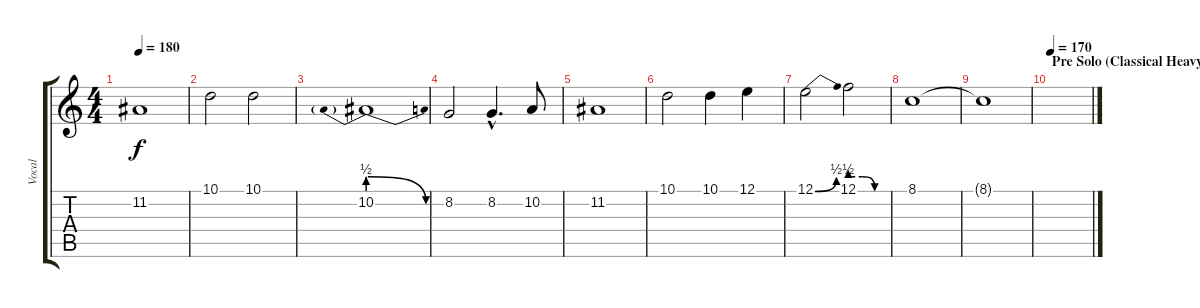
\track ("Vocal" "Vocal") {instrument violin}
\staff {score tabs}
\tuning (E4 B3 G3 D3 A2 E2) {hide}
\ts (4 4)
\tempo 180
\clef g2
\ks c
11.2{t}.1{dy f volume 12} |
10.1.2{volume 15} 10.1.2 |
10.2{be (prebendrelease 0 2 60 0)}.1 |
8.2.2 8.2{hac}.4{d} 10.2.8 |
11.2.1 |
10.1.2 10.1.4 12.1.4 |
12.1{be (bend 0 0 60 2)}.2 12.1{be (custom 0 2 20 2 40 0 60 0)}.2 |
8.1.1 |
8.1{t}.1{volume 5} |
\section ("" "Pre Solo (Classical Heavy Bridge)")
\tempo 170
